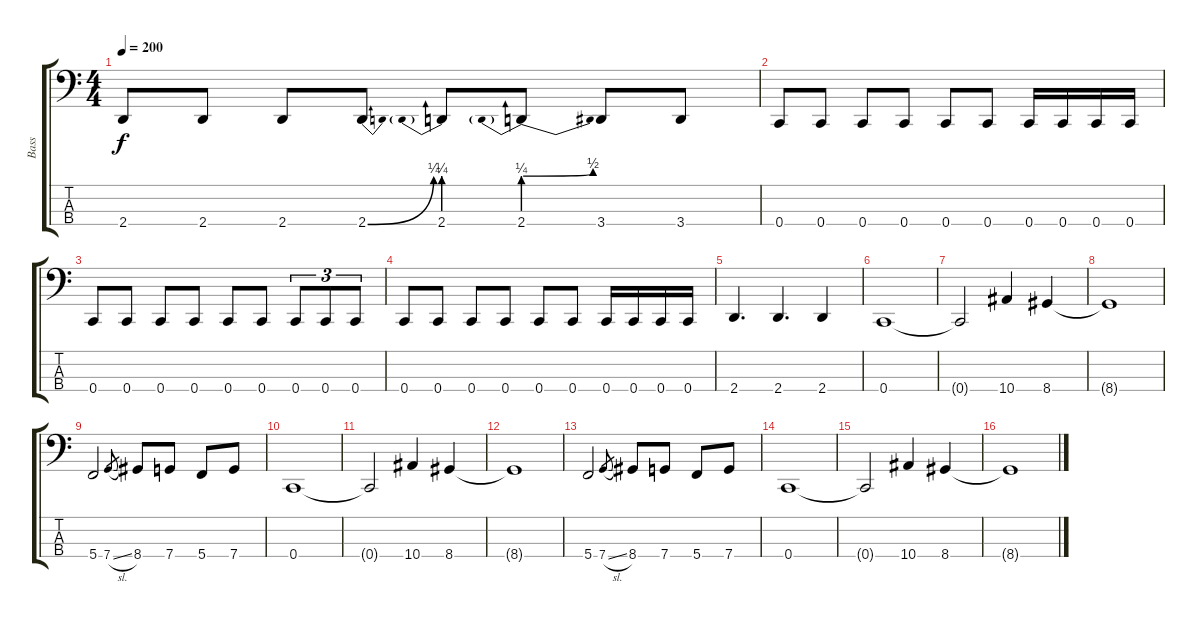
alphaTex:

\track ("Bass" "Bass") {instrument electricbasspick}
\staff {score tabs}
\tuning (F2 C2 G1 C1) {hide}
\ts (4 4)
\tempo 200
\clef f4
\ks c
2.4.8{dy f} 2.4.8 2.4.8 2.4{be (bend 0 0 60 1)}.8 2.4{be (prebend 0 1 60 1)}.8 2.4{be (prebendbend 0 1 60 2)}.8 3.4.8 3.4.8 |
0.4.8 0.4.8 0.4.8 0.4.8 0.4.8 0.4.8 0.4.16 0.4.16 0.4.16 0.4.16 |
0.4.8 0.4.8 0.4.8 0.4.8 0.4.8 0.4.8 0.4.8{tu (3 2)} 0.4.8{tu (3 2)} 0.4.8{tu (3 2)} |
0.4.8 0.4.8 0.4.8 0.4.8 0.4.8 0.4.8 0.4.16 0.4.16 0.4.16 0.4.16 |
2.4.4{d} 2.4.4{d} 2.4.4 |
0.4.1 |
0.4{t}.2 10.4.4 8.4.4 |
8.4{t}.1 |
5.4.2 7.4{sl}.8{gr} 8.4.8 7.4.8 5.4.8 7.4.8 |
0.4.1 |
0.4{t}.2 10.4.4 8.4.4 |
8.4{t}.1 |
5.4.2 7.4{sl}.8{gr} 8.4.8 7.4.8 5.4.8 7.4.8 |
0.4.1 |
0.4{t}.2 10.4.4 8.4.4 |
8.4{t}.1
